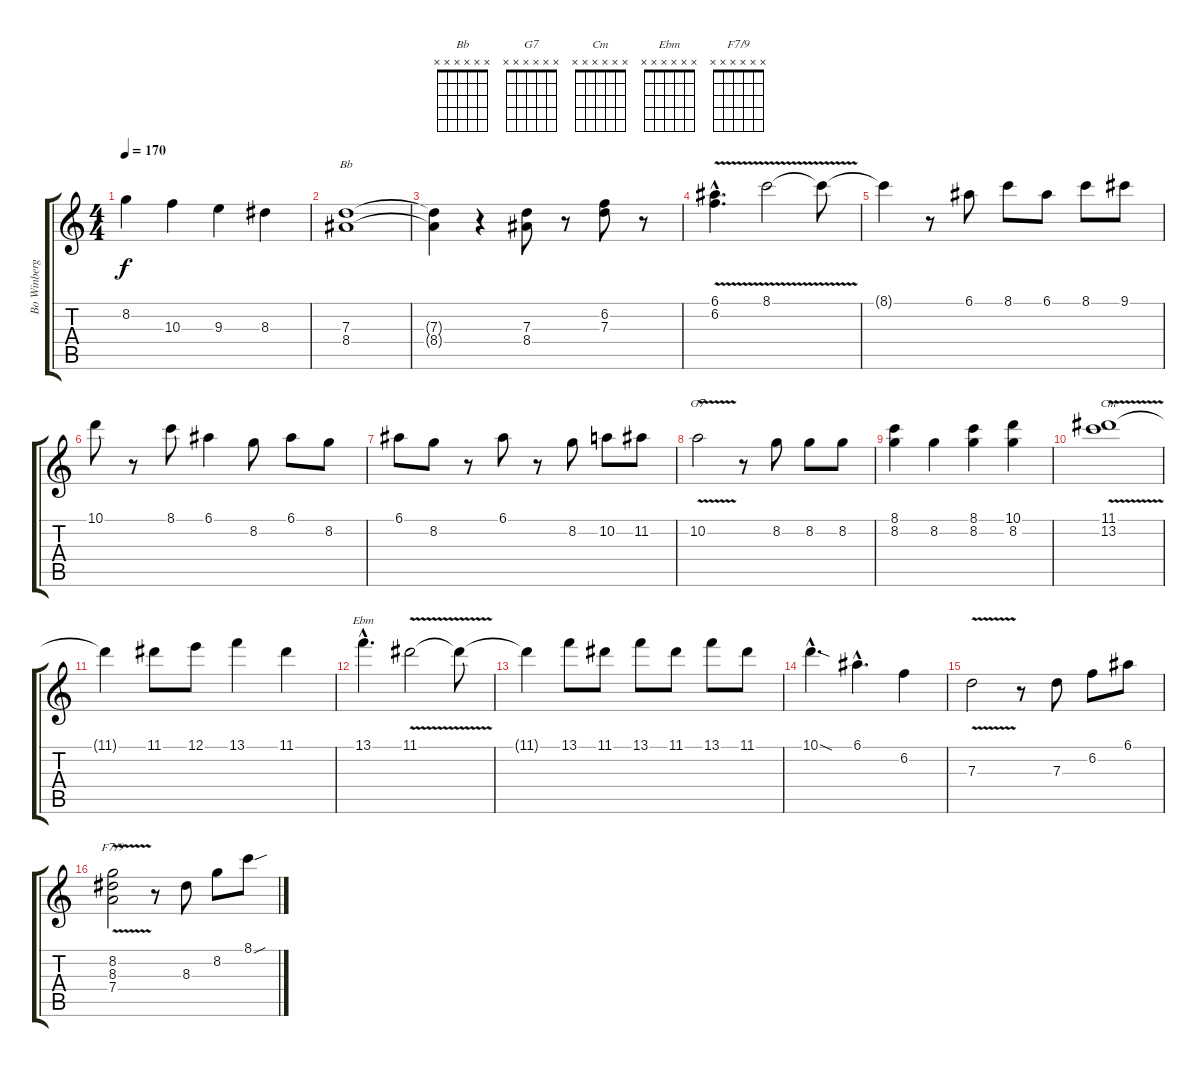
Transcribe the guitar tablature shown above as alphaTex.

\track ("Bo Winberg (Lead)" "Bo Winberg") {instrument electricguitarclean}
\staff {score tabs}
\tuning (E4 B3 G3 D3 A2 E2) {hide}
\chord ("Bb" x x x x x x)
\chord ("G7" x x x x x x)
\chord ("Cm" x x x x x x)
\chord ("Ebm" x x x x x x)
\chord ("F7/9" x x x x x x)
\ts (4 4)
\tempo 170
\clef g2
\ks c
8.2.4{dy f} 10.3.4 9.3.4 8.3.4 |
(7.3 8.4).1{ch "Bb"} |
(7.3{t} 8.4{t}).4 r.4 (7.3 8.4).8 r.8 (6.2 7.3).8 r.8 |
(6.1{v hac} 6.2{hac}).4{d} 8.1{v}.2 8.1{t}.8 |
8.1{t}.4 r.8 6.1.8 8.1.8 6.1.8 8.1.8 9.1.8 |
10.1.8 r.8 8.1.8 6.1.4 8.2.8 6.1.8 8.2.8 |
6.1.8 8.2.8 r.8 6.1.8 r.8 8.2.8 10.2.8 11.2.8 |
10.2{v}.2{ch "G7"} r.8 8.2.8 8.2.8 8.2.8 |
(8.1 8.2).4 8.2.4 (8.1 8.2).4 (10.1 8.2).4 |
(11.1 13.2{v}).1{ch "Cm"} |
11.1{t}.4 11.1.8 12.1.8 13.1.4 11.1.4 |
13.1{hac}.4{d ch "Ebm"} 11.1{v}.2 11.1{t}.8 |
11.1{t}.4 13.1.8 11.1.8 13.1.8 11.1.8 13.1.8 11.1.8 |
10.1{sod hac}.4{d} 6.1{hac}.4{d} 6.2.4 |
7.3{v}.2 r.8 7.3.8 6.2.8 6.1.8 |
(8.2 8.3{v} 7.4).2{ch "F7/9"} r.8 8.3.8 8.2.8 8.1{sou}.8
